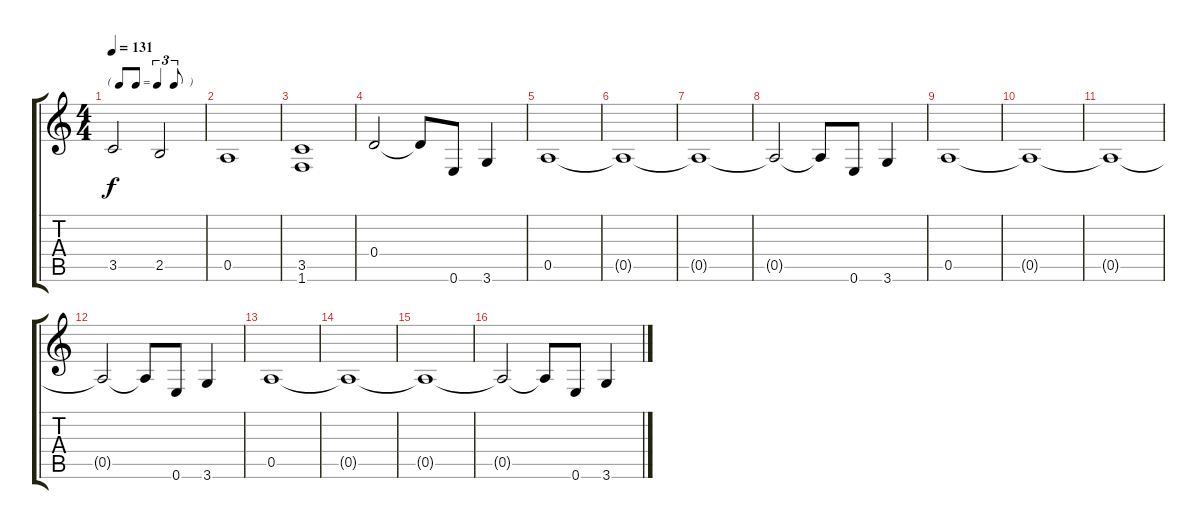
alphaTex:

\track "" {instrument overdrivenguitar}
\staff {score tabs}
\tuning (E4 B3 G3 D3 A2 E2) {hide}
\ts (4 4)
\tf triplet8th
\tempo 131
\clef g2
\ks c
3.5.2{dy f} 2.5.2 |
0.5.1 |
(3.5 1.6).1 |
0.4.2 0.4{t}.8 0.6.8 3.6.4 |
0.5.1 |
0.5{t}.1 |
0.5{t}.1 |
0.5{t}.2 0.5{t}.8 0.6.8 3.6.4 |
0.5.1 |
0.5{t}.1 |
0.5{t}.1 |
0.5{t}.2 0.5{t}.8 0.6.8 3.6.4 |
0.5.1 |
0.5{t}.1 |
0.5{t}.1 |
0.5{t}.2 0.5{t}.8 0.6.8 3.6.4
